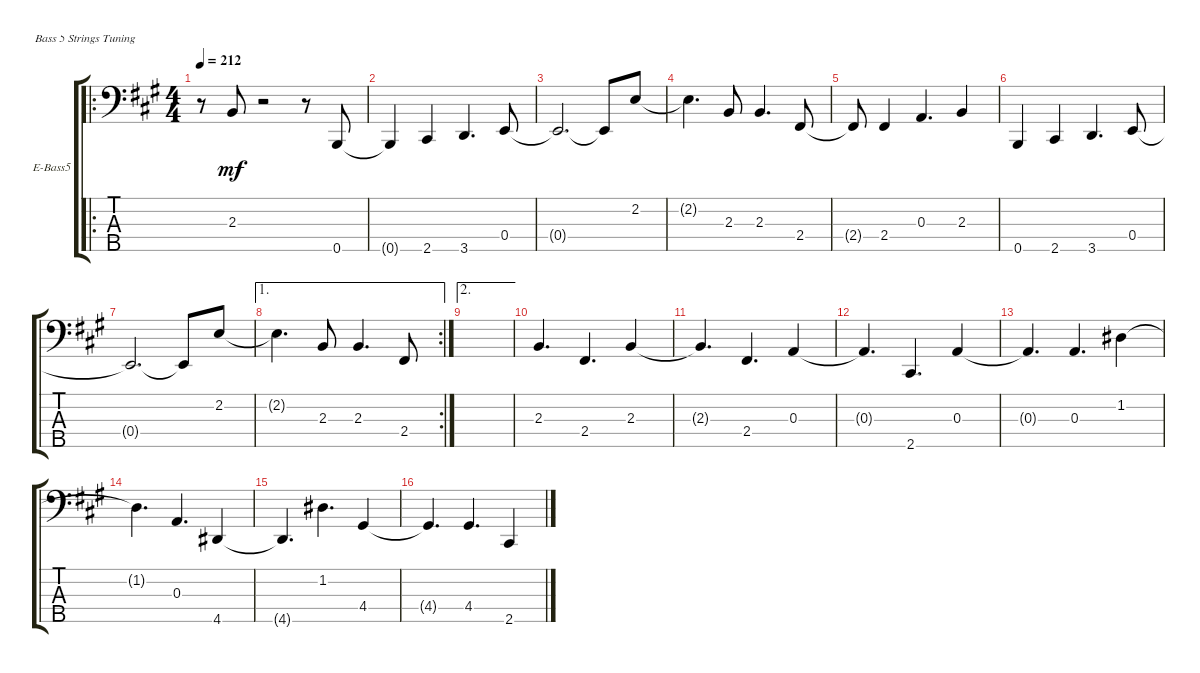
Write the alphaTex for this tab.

\defaultSystemsLayout 4
\bracketExtendMode groupsimilarinstruments
\firstSystemTrackNameOrientation horizontal
\otherSystemsTrackNameOrientation horizontal
\track ("Electric Bass" "E-Bass5") {instrument electricbassfinger}
\staff {score tabs}
\tuning (G2 D2 A1 E1 B0)
\ro
\ts (4 4)
\tempo 212
\clef f4
\ks f#minor
r.8{dy mf} 2.3.8 r.2 r.8 0.5.8 |
0.5{t}.4 2.5.4 3.5.4{d} 0.4.8 |
0.4{t}.2{d} 0.4{t}.8 2.2.8 |
2.2{t}.4{d} 2.3.8 2.3.4{d} 2.4.8 |
2.4{t}.8 2.4.4 0.3.4{d} 2.3.4 |
0.5.4 2.5.4 3.5.4{d} 0.4.8 |
0.4{t}.2{d} 0.4{t}.8 2.2.8 |
\ae 1
\rc 2
2.2{t}.4{d} 2.3.8 2.3.4{d} 2.4.8 |
\ae 2
|
2.3.4{d} 2.4.4{d} 2.3.4 |
2.3{t}.4{d} 2.4.4{d} 0.3.4 |
0.3{t}.4{d} 2.5.4{d} 0.3.4 |
0.3{t}.4{d} 0.3.4{d} 1.2.4 |
1.2{t}.4{d} 0.3.4{d} 4.5.4 |
4.5{t}.4{d} 1.2.4{d} 4.4.4 |
4.4{t}.4{d} 4.4.4{d} 2.5.4
